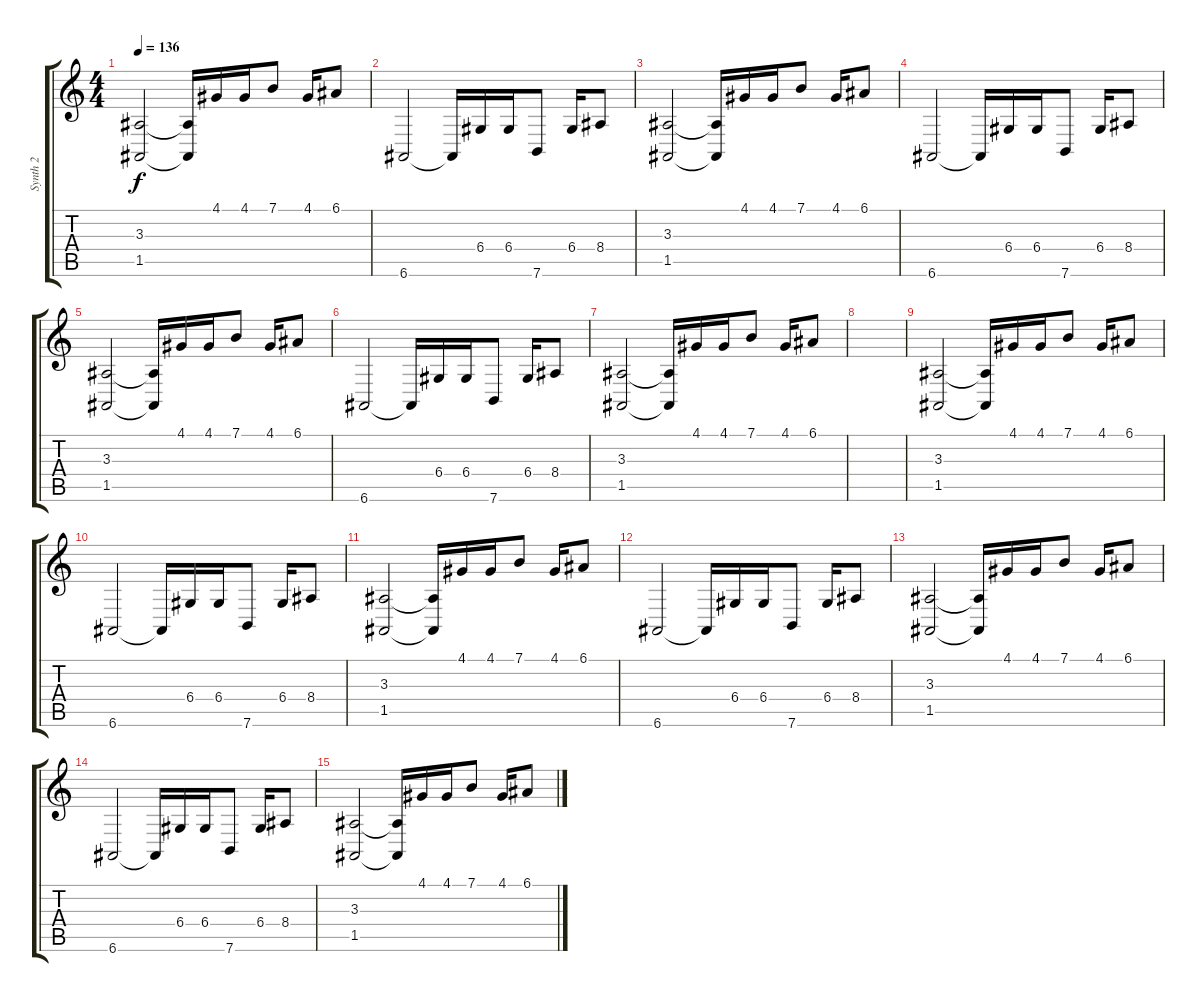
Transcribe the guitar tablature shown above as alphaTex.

\track ("Synth 2" "Synth 2") {instrument lead2sawtooth}
\staff {score tabs}
\tuning (E4 B3 G3 D3 A2 E2) {hide}
\ts (4 4)
\tempo 136
\clef g2
\ks c
(3.3 1.5).2{dy f} (3.3{t} 1.5{t}).16 4.1.16 4.1.16 7.1.8 4.1.16 6.1.8 |
6.6.2 6.6{t}.16 6.4.16 6.4.16 7.6.8 6.4.16 8.4.8 |
(3.3 1.5).2 (3.3{t} 1.5{t}).16 4.1.16 4.1.16 7.1.8 4.1.16 6.1.8 |
6.6.2 6.6{t}.16 6.4.16 6.4.16 7.6.8 6.4.16 8.4.8 |
(3.3 1.5).2 (3.3{t} 1.5{t}).16 4.1.16 4.1.16 7.1.8 4.1.16 6.1.8 |
6.6.2 6.6{t}.16 6.4.16 6.4.16 7.6.8 6.4.16 8.4.8 |
(3.3 1.5).2 (3.3{t} 1.5{t}).16 4.1.16 4.1.16 7.1.8 4.1.16 6.1.8 |
|
(3.3 1.5).2 (3.3{t} 1.5{t}).16 4.1.16 4.1.16 7.1.8 4.1.16 6.1.8 |
6.6.2 6.6{t}.16 6.4.16 6.4.16 7.6.8 6.4.16 8.4.8 |
(3.3 1.5).2 (3.3{t} 1.5{t}).16 4.1.16 4.1.16 7.1.8 4.1.16 6.1.8 |
6.6.2 6.6{t}.16 6.4.16 6.4.16 7.6.8 6.4.16 8.4.8 |
(3.3 1.5).2 (3.3{t} 1.5{t}).16 4.1.16 4.1.16 7.1.8 4.1.16 6.1.8 |
6.6.2 6.6{t}.16 6.4.16 6.4.16 7.6.8 6.4.16 8.4.8 |
(3.3 1.5).2 (3.3{t} 1.5{t}).16 4.1.16 4.1.16 7.1.8 4.1.16 6.1.8
